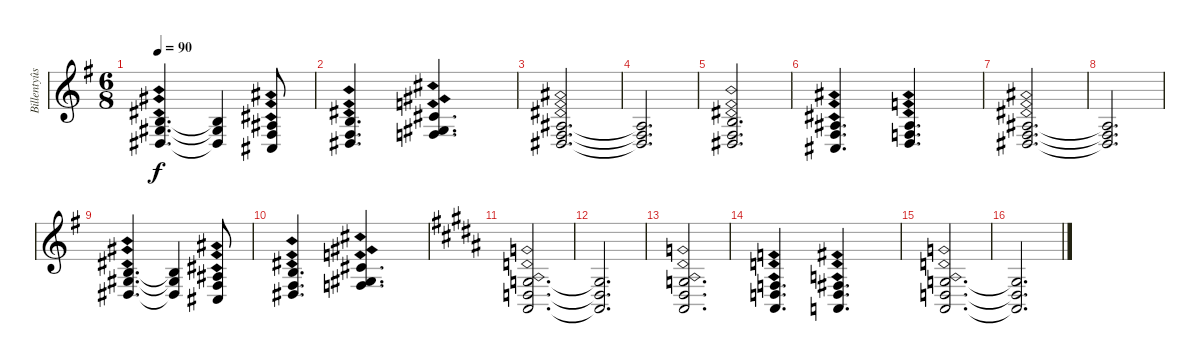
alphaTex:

\track ("Billentyûs (Mats Olausson)" "Billentyûs") {instrument pad1newage}
\staff {score}
\tuning (E4 B3 G3 D3 A2 E2) {hide}
\ts (6 8)
\tempo 90
\clef g2
\ks g
(0.2{ph 12} 1.3{ph 12} 1.4{ph 12}).4{d dy f} (0.2{t} 1.3{t} 1.4{t}).4 (3.3{ph 12} 4.4{ph 12} 4.5{ph 12}).8 |
(4.3{ph 12} 4.4{ph 12} 6.5{ph 12}).4{d} (2.2{ph 12} 1.3{ph 12} 3.4{ph 12}).4{d} |
(3.3{ph 12} 4.4{ph 12} 6.5{ph 12}).2{d} |
(3.3{t} 4.4{t} 6.5{t}).2{d} |
(4.3{ph 12} 4.4{ph 12} 6.5{ph 12}).2{d} |
(3.3{ph 12} 4.4{ph 12} 4.5{ph 12}).4{d} (3.3{ph 12} 3.4{ph 12} 5.5{ph 12}).4{d} |
(3.3{ph 12} 4.4{ph 12} 6.5{ph 12}).2{d} |
(3.3{t} 4.4{t} 6.5{t}).2{d} |
(0.2{ph 12} 1.3{ph 12} 1.4{ph 12}).4{d} (0.2{t} 1.3{t} 1.4{t}).4 (3.3{ph 12} 4.4{ph 12} 4.5{ph 12}).8 |
(4.3{ph 12} 4.4{ph 12} 6.5{ph 12}).4{d} (2.2{ph 12} 1.3{ph 12} 3.4{ph 12}).4{d} |
\ks b
(0.3{ph 12} 0.4{ph 12} 1.5{ph 12}).2{d} |
(0.3{t} 0.4{t} 1.5{t}).2{d} |
(0.3{ph 12} 1.4{ph 12} 1.5{ph 12}).2{d} |
(3.4{ph 12} 5.5{ph 12} 6.6{ph 12}).4{d} (4.4{ph 12} 5.5{ph 12} 5.6{ph 12}).4{d} |
(0.3{ph 12} 0.4{ph 12} 1.5{ph 12}).2{d} |
(0.3{t} 0.4{t} 1.5{t}).2{d}
